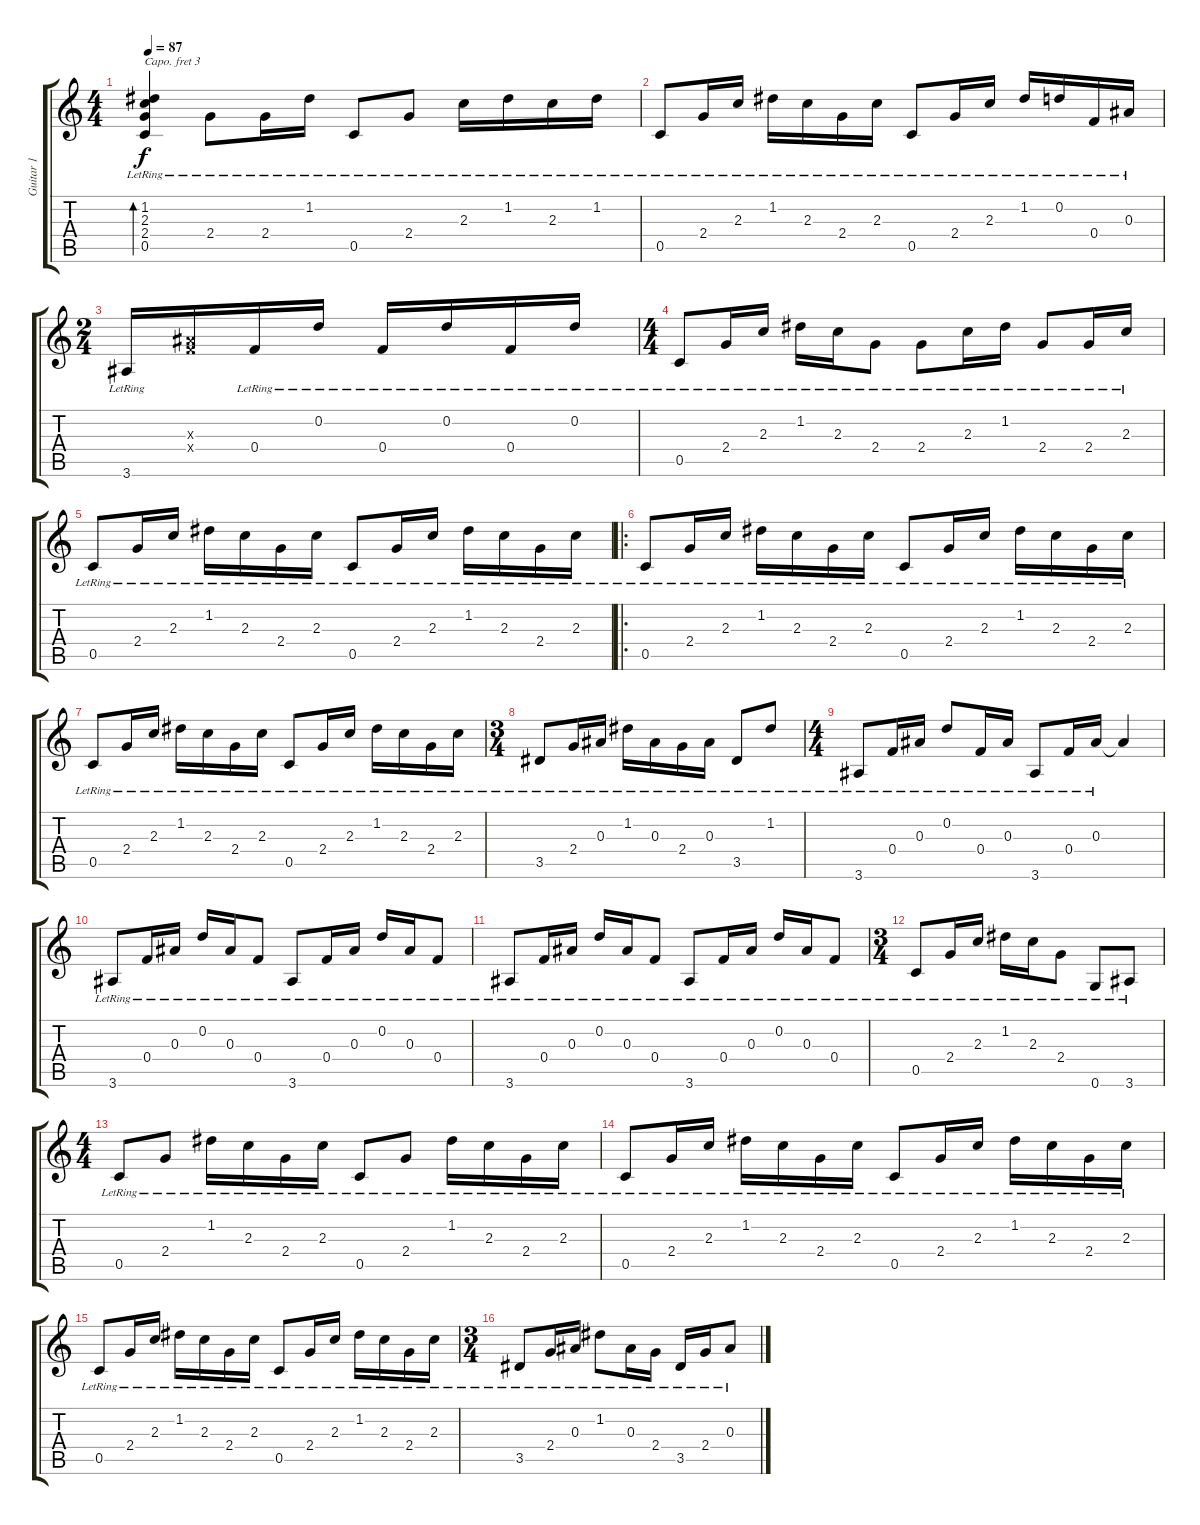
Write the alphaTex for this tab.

\track ("Guitar 1" "Guitar 1") {instrument acousticguitarsteel}
\staff {score tabs}
\capo 3
\tuning (E4 B3 G3 D3 A2 E2) {hide}
\ts (4 4)
\tempo 87
\clef g2
\ks c
(1.2{lr} 2.3{lr} 2.4{lr} 0.5{lr}).4{bd 120 dy f instrument acousticguitarsteel} 2.4{lr}.8 2.4{lr}.16 1.2{lr}.16 0.5{lr}.8 2.4{lr}.8 2.3{lr}.16 1.2{lr}.16 2.3{lr}.16 1.2{lr}.16 |
0.5{lr}.8 2.4{lr}.16 2.3{lr}.16 1.2{lr}.16 2.3{lr}.16 2.4{lr}.16 2.3{lr}.16 0.5{lr}.8 2.4{lr}.16 2.3{lr}.16 1.2{lr}.16 0.2{lr}.16 0.4{lr}.16 0.3{lr}.16 |
\ts (2 4)
3.6{lr}.16 (0.3{x} 0.4{x}).16 0.4{lr}.16 0.2{lr}.16 0.4{lr}.16 0.2{lr}.16 0.4{lr}.16 0.2{lr}.16 |
\ts (4 4)
0.5{lr}.8 2.4{lr}.16 2.3{lr}.16 1.2{lr}.16 2.3{lr}.16 2.4{lr}.8 2.4{lr}.8 2.3{lr}.16 1.2{lr}.16 2.4{lr}.8 2.4{lr}.16 2.3{lr}.16 |
0.5{lr}.8 2.4{lr}.16 2.3{lr}.16 1.2{lr}.16 2.3{lr}.16 2.4{lr}.16 2.3{lr}.16 0.5{lr}.8 2.4{lr}.16 2.3{lr}.16 1.2{lr}.16 2.3{lr}.16 2.4{lr}.16 2.3{lr}.16 |
\ro
0.5{lr}.8 2.4{lr}.16 2.3{lr}.16 1.2{lr}.16 2.3{lr}.16 2.4{lr}.16 2.3{lr}.16 0.5{lr}.8 2.4{lr}.16 2.3{lr}.16 1.2{lr}.16 2.3{lr}.16 2.4{lr}.16 2.3{lr}.16 |
0.5{lr}.8 2.4{lr}.16 2.3{lr}.16 1.2{lr}.16 2.3{lr}.16 2.4{lr}.16 2.3{lr}.16 0.5{lr}.8 2.4{lr}.16 2.3{lr}.16 1.2{lr}.16 2.3{lr}.16 2.4{lr}.16 2.3{lr}.16 |
\ts (3 4)
3.5{lr}.8 2.4{lr}.16 0.3{lr}.16 1.2{lr}.16 0.3{lr}.16 2.4{lr}.16 0.3{lr}.16 3.5{lr}.8 1.2{lr}.8 |
\ts (4 4)
3.6{lr}.8 0.4{lr}.16 0.3{lr}.16 0.2{lr}.8 0.4{lr}.16 0.3{lr}.16 3.6{lr}.8 0.4{lr}.16 0.3{lr}.16 0.3{t}.4 |
3.6{lr}.8 0.4{lr}.16 0.3{lr}.16 0.2{lr}.16 0.3{lr}.16 0.4{lr}.8 3.6{lr}.8 0.4{lr}.16 0.3{lr}.16 0.2{lr}.16 0.3{lr}.16 0.4{lr}.8 |
3.6{lr}.8 0.4{lr}.16 0.3{lr}.16 0.2{lr}.16 0.3{lr}.16 0.4{lr}.8 3.6{lr}.8 0.4{lr}.16 0.3{lr}.16 0.2{lr}.16 0.3{lr}.16 0.4{lr}.8 |
\ts (3 4)
0.5{lr}.8 2.4{lr}.16 2.3{lr}.16 1.2{lr}.16 2.3{lr}.16 2.4{lr}.8 0.6{lr}.8 3.6{lr}.8 |
\ts (4 4)
0.5{lr}.8 2.4{lr}.8 1.2{lr}.16 2.3{lr}.16 2.4{lr}.16 2.3{lr}.16 0.5{lr}.8 2.4{lr}.8 1.2{lr}.16 2.3{lr}.16 2.4{lr}.16 2.3{lr}.16 |
0.5{lr}.8 2.4{lr}.16 2.3{lr}.16 1.2{lr}.16 2.3{lr}.16 2.4{lr}.16 2.3{lr}.16 0.5{lr}.8 2.4{lr}.16 2.3{lr}.16 1.2{lr}.16 2.3{lr}.16 2.4{lr}.16 2.3{lr}.16 |
0.5{lr}.8 2.4{lr}.16 2.3{lr}.16 1.2{lr}.16 2.3{lr}.16 2.4{lr}.16 2.3{lr}.16 0.5{lr}.8 2.4{lr}.16 2.3{lr}.16 1.2{lr}.16 2.3{lr}.16 2.4{lr}.16 2.3{lr}.16 |
\ts (3 4)
3.5{lr}.8 2.4{lr}.16 0.3{lr}.16 1.2{lr}.8 0.3{lr}.16 2.4{lr}.16 3.5{lr}.16 2.4{lr}.16 0.3{lr}.8
